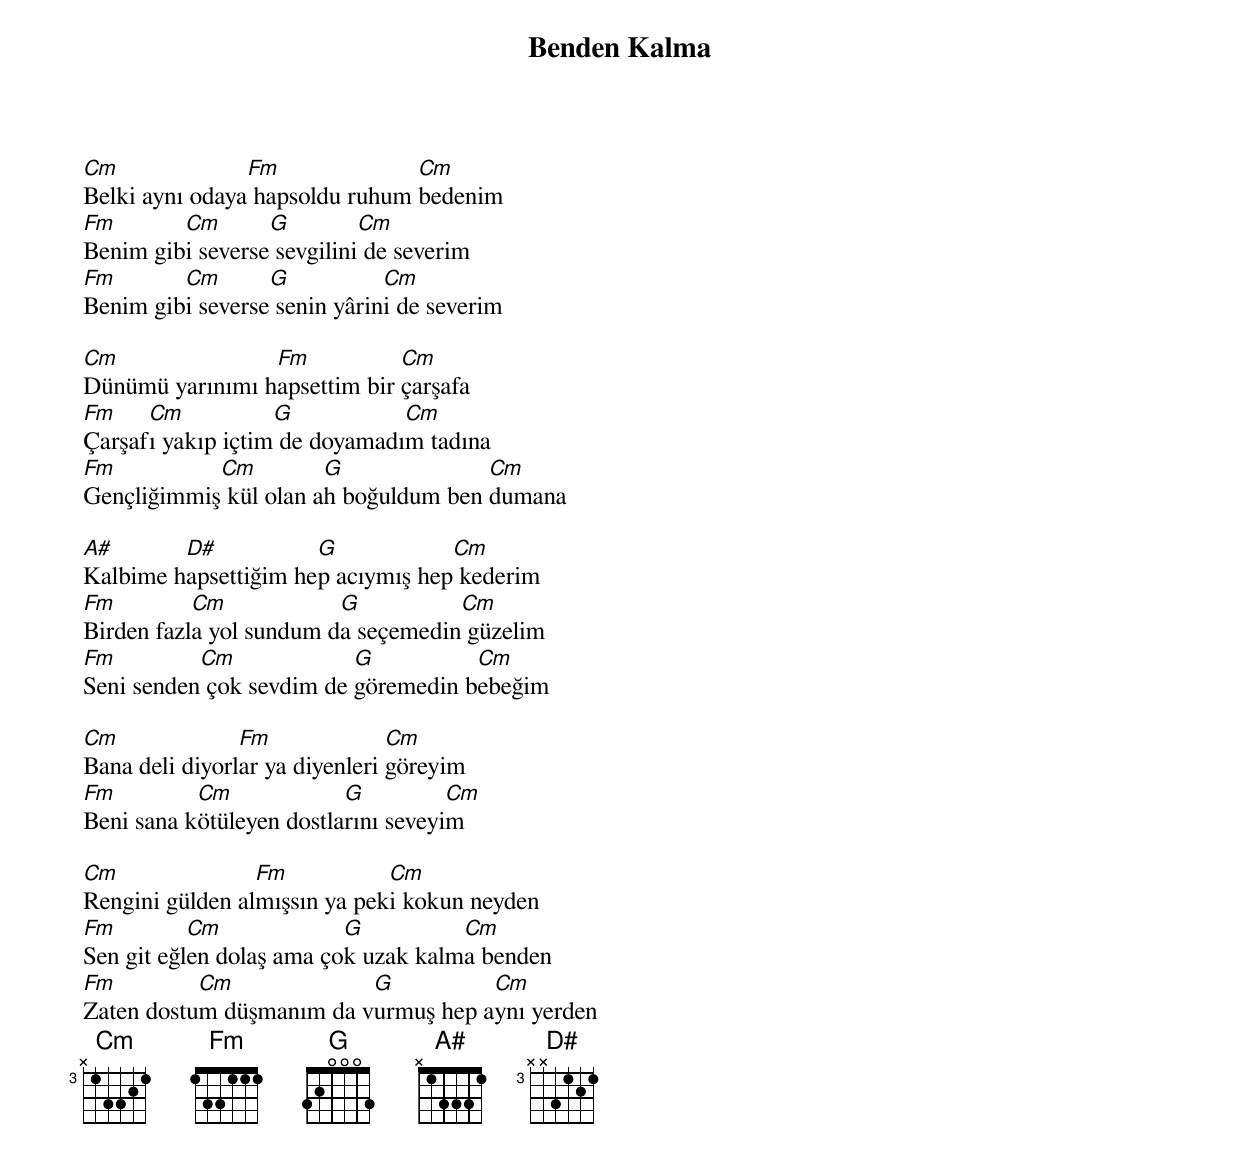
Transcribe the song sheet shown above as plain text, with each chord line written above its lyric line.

{title: Benden Kalma}
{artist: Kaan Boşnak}

Cm              Fm              Cm
Belki aynı odaya hapsoldu ruhum bedenim
Fm       Cm       G         Cm
Benim gibi severse sevgilini de severim
Fm       Cm       G           Cm
Benim gibi severse senin yârini de severim

Cm               Fm           Cm
Dünümü yarınımı hapsettim bir çarşafa
Fm    Cm           G           Cm
Çarşafı yakıp içtim de doyamadım tadına
Fm          Cm         G              Cm
Gençliğimmiş kül olan ah boğuldum ben dumana

A#       D#           G            Cm
Kalbime hapsettiğim hep acıymış hep kederim
Fm         Cm            G          Cm
Birden fazla yol sundum da seçemedin güzelim
Fm         Cm             G          Cm
Seni senden çok sevdim de göremedin bebeğim

Cm              Fm              Cm
Bana deli diyorlar ya diyenleri göreyim
Fm         Cm             G          Cm
Beni sana kötüleyen dostlarını seveyim

Cm               Fm           Cm
Rengini gülden almışsın ya peki kokun neyden
Fm         Cm             G          Cm
Sen git eğlen dolaş ama çok uzak kalma benden
Fm         Cm             G          Cm
Zaten dostum düşmanım da vurmuş hep aynı yerden
